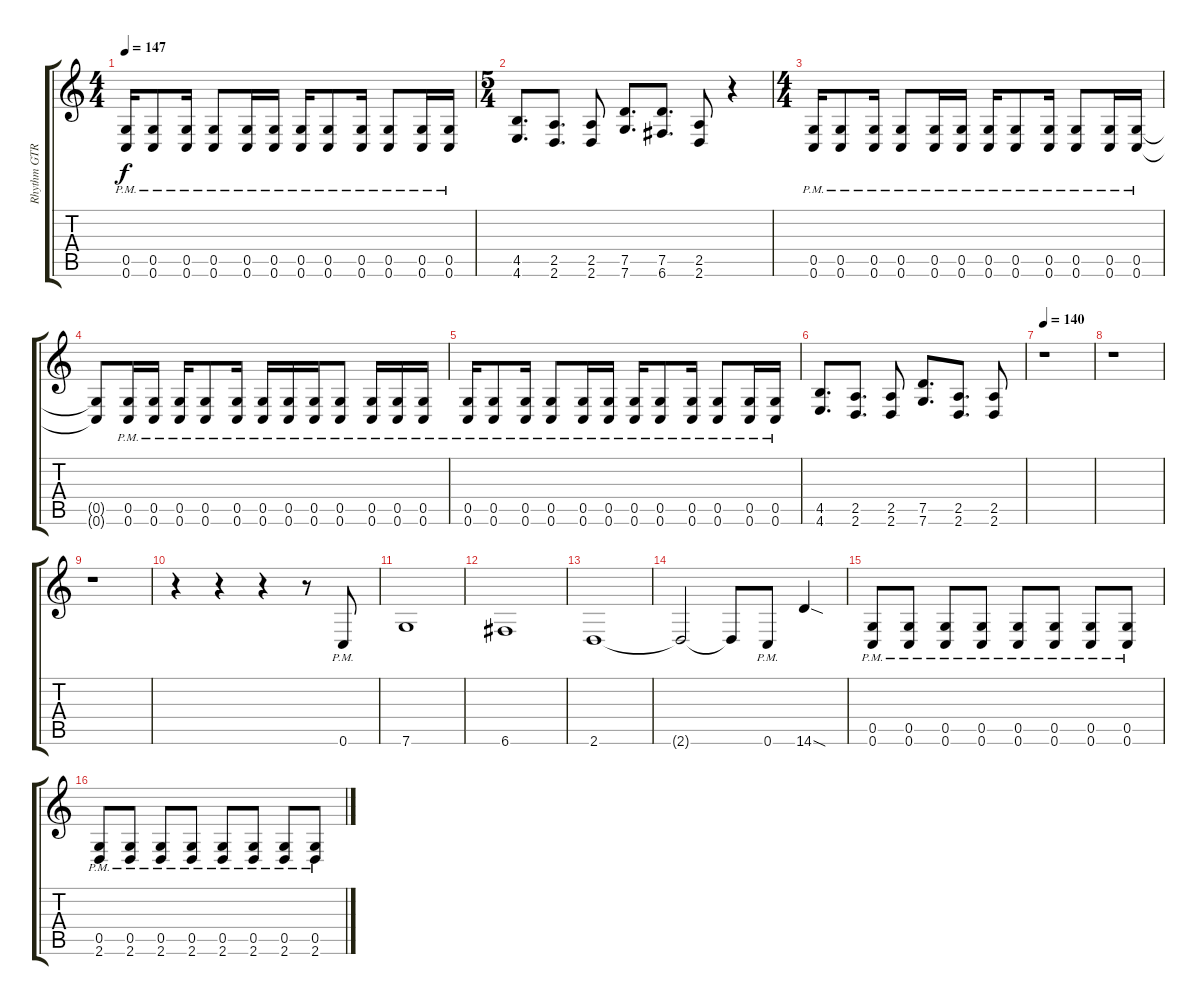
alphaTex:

\track ("Rhythm GTR L" "Rhythm GTR") {instrument overdrivenguitar}
\staff {score tabs}
\tuning (D4 A3 F3 C3 G2 C2) {hide}
\ts (4 4)
\tempo 147
\clef g2
\ks c
(0.5{pm} 0.6{pm}).16{dy f} (0.5{pm} 0.6{pm}).8 (0.5{pm} 0.6{pm}).16 (0.5{pm} 0.6{pm}).8 (0.5{pm} 0.6{pm}).16 (0.5{pm} 0.6{pm}).16 (0.5{pm} 0.6{pm}).16 (0.5{pm} 0.6{pm}).8 (0.5{pm} 0.6{pm}).16 (0.5{pm} 0.6{pm}).8 (0.5{pm} 0.6{pm}).16 (0.5{pm} 0.6{pm}).16 |
\ts (5 4)
(4.5 4.6).8{d} (2.5 2.6).8{d} (2.5 2.6).8 (7.5 7.6).8{d} (7.5 6.6).8{d} (2.5 2.6).8 r.4 |
\ts (4 4)
(0.5{pm} 0.6{pm}).16 (0.5{pm} 0.6{pm}).8 (0.5{pm} 0.6{pm}).16 (0.5{pm} 0.6{pm}).8 (0.5{pm} 0.6{pm}).16 (0.5{pm} 0.6{pm}).16 (0.5{pm} 0.6{pm}).16 (0.5{pm} 0.6{pm}).8 (0.5{pm} 0.6{pm}).16 (0.5{pm} 0.6{pm}).8 (0.5{pm} 0.6{pm}).16 (0.5{pm} 0.6{pm}).16 |
(0.5{t} 0.6{t}).8 (0.5{pm} 0.6{pm}).16 (0.5{pm} 0.6{pm}).16 (0.5{pm} 0.6{pm}).16 (0.5{pm} 0.6{pm}).8 (0.5{pm} 0.6{pm}).16 (0.5{pm} 0.6{pm}).16 (0.5{pm} 0.6{pm}).16 (0.5{pm} 0.6{pm}).16 (0.5{pm} 0.6{pm}).8 (0.5{pm} 0.6{pm}).16 (0.5{pm} 0.6{pm}).16 (0.5{pm} 0.6{pm}).16 |
(0.5{pm} 0.6{pm}).16 (0.5{pm} 0.6{pm}).8 (0.5{pm} 0.6{pm}).16 (0.5{pm} 0.6{pm}).8 (0.5{pm} 0.6{pm}).16 (0.5{pm} 0.6{pm}).16 (0.5{pm} 0.6{pm}).16 (0.5{pm} 0.6{pm}).8 (0.5{pm} 0.6{pm}).16 (0.5{pm} 0.6{pm}).8 (0.5{pm} 0.6{pm}).16 (0.5{pm} 0.6{pm}).16 |
(4.5 4.6).8{d} (2.5 2.6).8{d} (2.5 2.6).8 (7.5 7.6).8{d} (2.5 2.6).8{d} (2.5 2.6).8 |
\tempo 140
r.1 |
r.1 |
r.1 |
r.4 r.4 r.4 r.8 0.6{pm}.8 |
7.6.1 |
6.6.1 |
2.6.1 |
2.6{t}.2 2.6{t}.8 0.6{pm}.8 14.6{sod}.4 |
(0.5{pm} 0.6{pm}).8 (0.5{pm} 0.6{pm}).8 (0.5{pm} 0.6{pm}).8 (0.5{pm} 0.6{pm}).8 (0.5{pm} 0.6{pm}).8 (0.5{pm} 0.6{pm}).8 (0.5{pm} 0.6{pm}).8 (0.5{pm} 0.6{pm}).8 |
(0.5{pm} 2.6{pm}).8 (0.5{pm} 2.6{pm}).8 (0.5{pm} 2.6{pm}).8 (0.5{pm} 2.6{pm}).8 (0.5{pm} 2.6{pm}).8 (0.5{pm} 2.6{pm}).8 (0.5{pm} 2.6{pm}).8 (0.5{pm} 2.6{pm}).8
